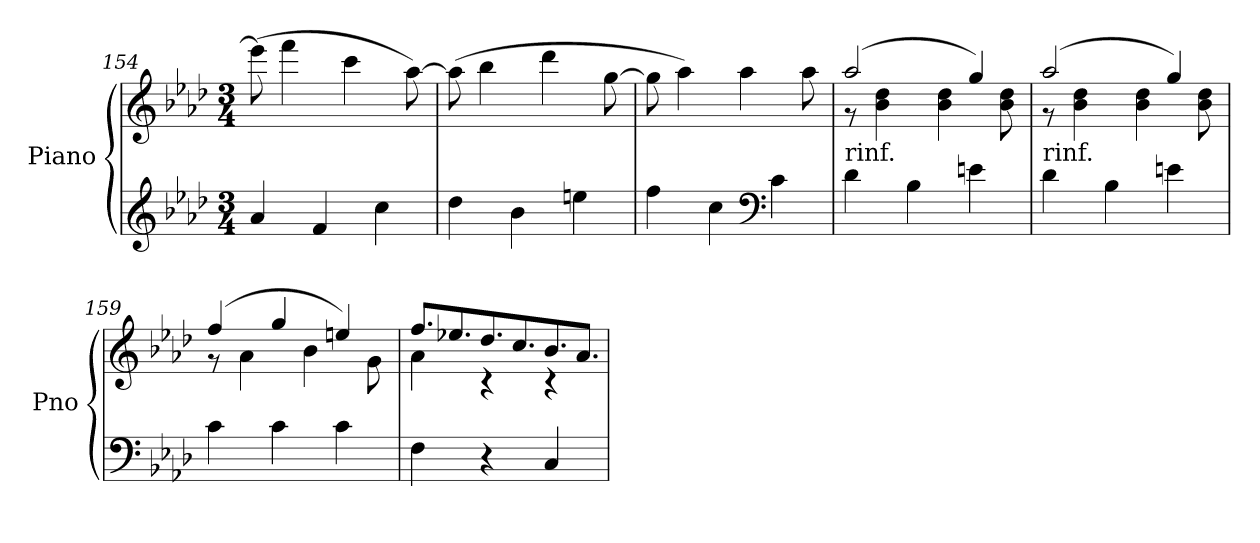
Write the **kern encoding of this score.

**kern	**kern
*part1	*part1
*staff2	*staff1
*I"Piano	*
*I'Pno	*
*clefG2	*clefG2
*k[b-e-a-d-]	*k[b-e-a-d-]
*A-:	*A-:
*M3/4	*M3/4
=154	=154
4a-/	(8eee\]
.	4fff\
4f/	.
.	4ccc\
4cc\	.
.	[8aa-\)
=155	=155
4dd-\	(8aa-\]
.	4bb-\
4b-\	.
.	4ddd-\
4een\	.
.	[8gg\
=156	=156
4ff\	8gg\]
.	4aa-\)
4cc\	.
.	4aa-\
*clefF4	*
4c\	.
.	8aa-\
=157	=157
*	*^
!	!LO:TX:b:t=rinf.	!
4d-\	(2aa-/	8rg
.	.	4b-\ 4dd-\
4B-\	.	.
.	.	4b-\ 4dd-\
4en\	4gg/)	.
.	.	8b-\ 8dd-\
!!LO:LB:g=z	!!
=158	=158	=158
!	!LO:TX:b:t=rinf.	!
4d-\	(2aa-/	8rg
.	.	4b-\ 4dd-\
4B-\	.	.
.	.	4b-\ 4dd-\
4en\	4gg/)	.
.	.	8b-\ 8dd-\
=159	=159	=159
4c\	(4ff/	8rg
.	.	4a-\
4c\	4gg/	.
.	.	4b-\
4c\	4een/)	.
.	.	8g\
=160	=160	=160
*	*Xtuplet	*
4F\	12.ff/L	4a-\
.	12.ee-X/	.
4r	12.dd-/	4rc
.	12.cc/	.
4C/	12.b-/	4rc
.	12.a-/J	.
*	*v	*v
=	=
*-	*-
